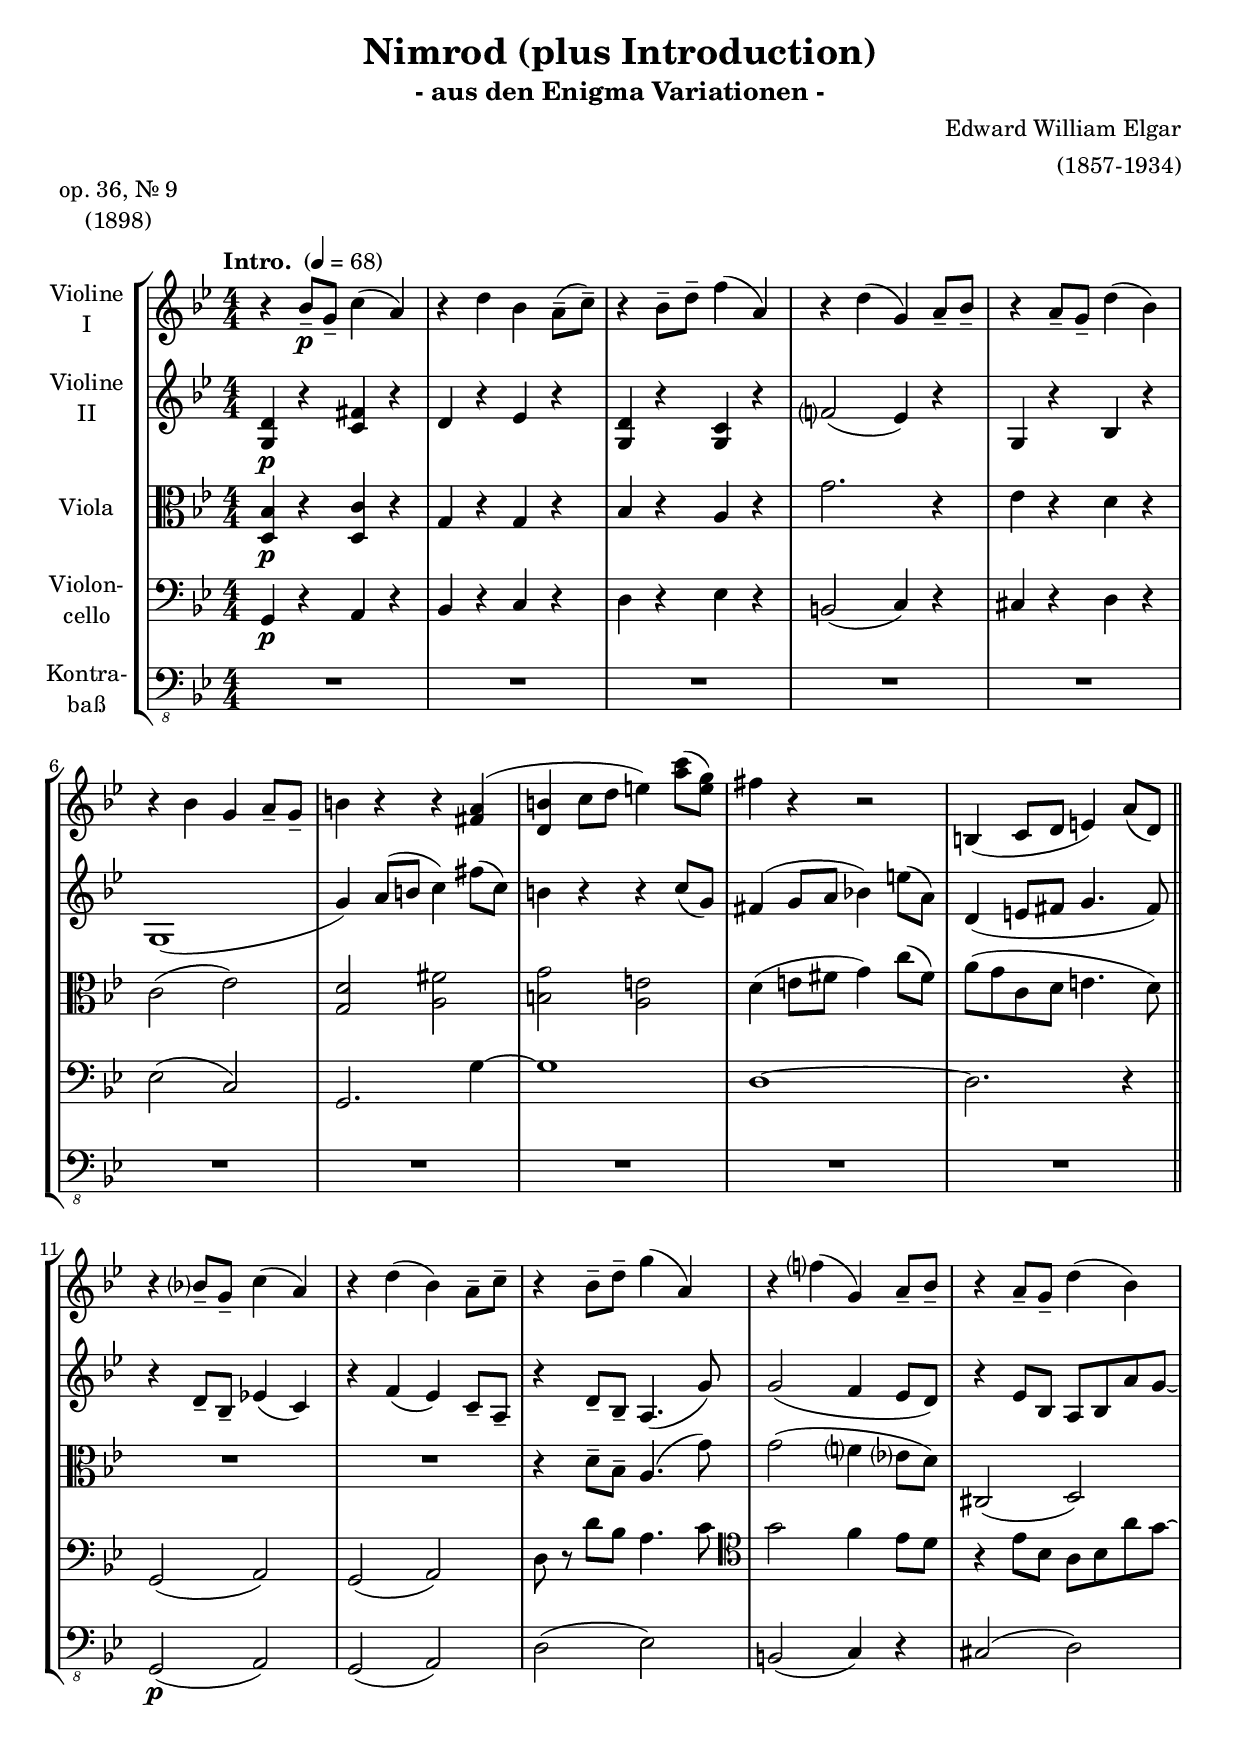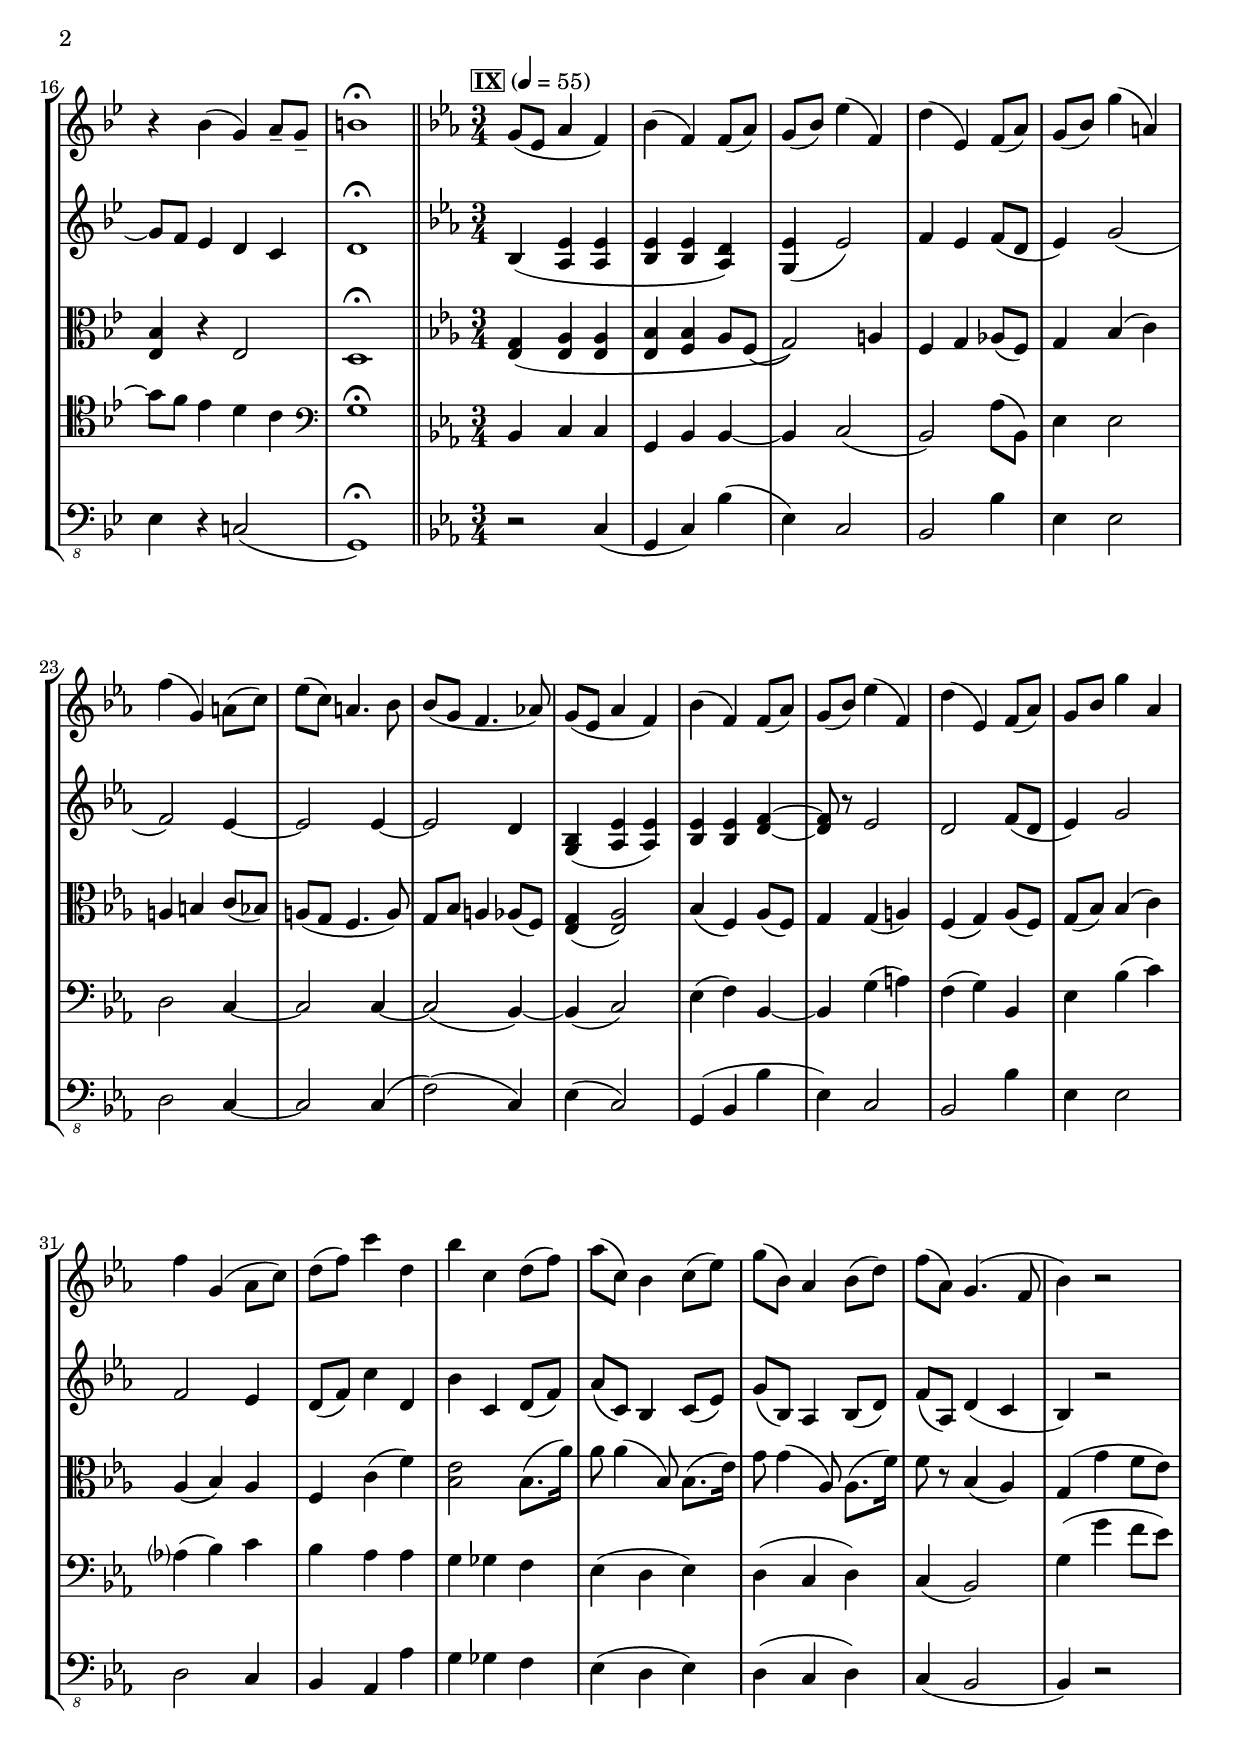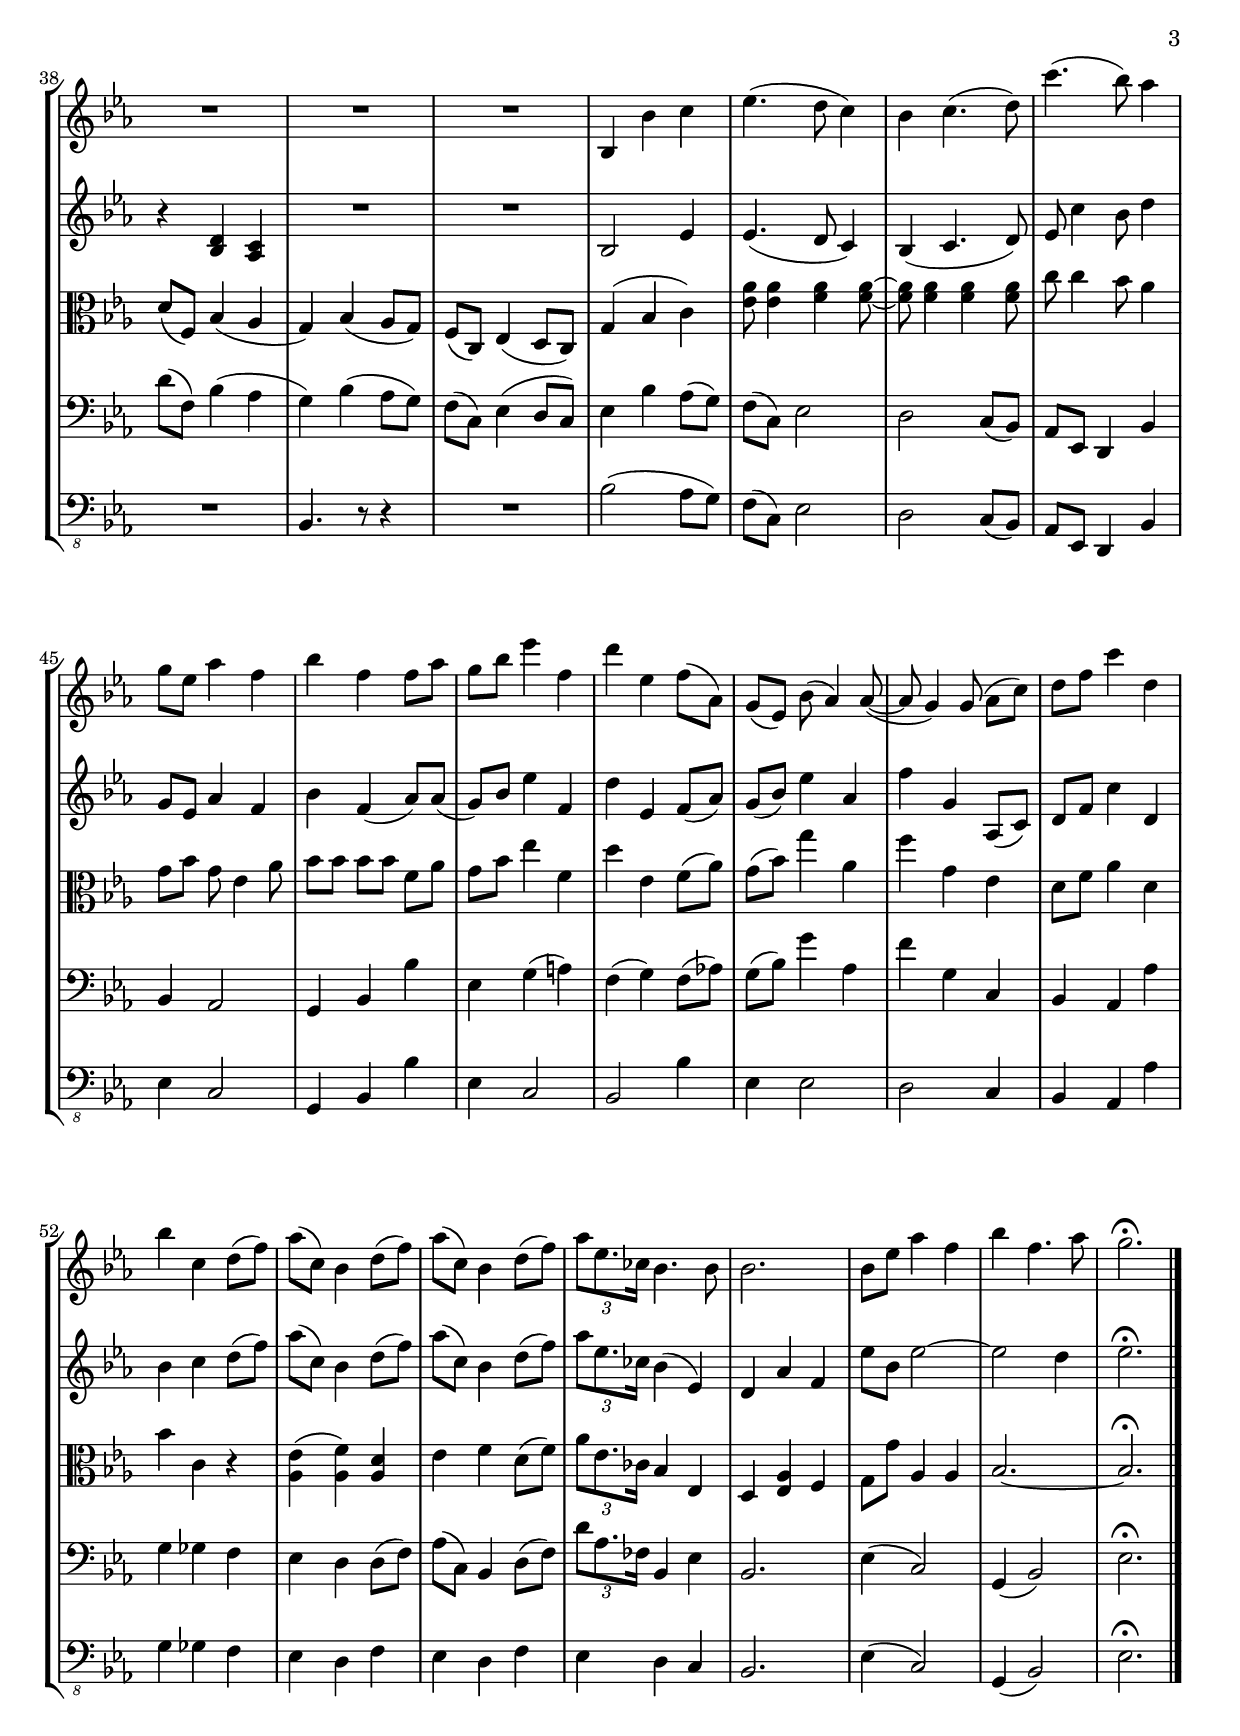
\version "2.16.2"
\include "deutsch.ly"
  
#(set-global-staff-size 20)

\header {
  title     = "Nimrod (plus Introduction)"
  subtitle  = "- aus den Enigma Variationen -"
  composer  = "Edward William Elgar"
  arranger  = "(1857-1934)"
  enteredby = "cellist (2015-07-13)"
  piece     = \markup \center-column { "op. 36, Nr. 9" "(1898)" }
}

voiceconsts = {
  \key g \minor
  \time 4/4
  \numericTimeSignature
  \compressFullBarRests
}

%minstr = "harpsichord"
mist = "string ensemble 1"
%minstr = "accordion"
miba = "drawbar organ"
mivc = "voice oohs"

introa = {           \tempo "Intro. "         4=68 }
introb = { \bar "||" \tempo \markup \box "IX" 4=55 \time 3/4 \key es \major }

va = \relative c'' {
  \voiceconsts

  \introa
  r4 b8--\p g-- c4( a)
  r d b a8(-- c)--
  r4 b8-- d-- f4( a,)
  r d( g,) a8-- b--
  r4 a8-- g-- d'4( b)
  r b g a8-- g--

  h4 r r <fis a>(
  <d h'> c'8 d e4) <a c>8( <e g>)
  fis4 r r2
  h,,4( c8 d e4) a8( d,) \bar "||"
  r4 b'?8-- g-- c4( a)

  r d( b) a8-- c--
  r4 b8-- d-- g4( a,)
  r f'?( g,) a8-- b--
  r4 a8-- g-- d'4( b)
  r b( g) a8-- g--

  h1\fermata \introb
  g8( es as4 f)
  b( f) f8( as)
  g( b) es4( f,)
  d'( es,) f8( as)
  g( b) g'4( a,)
  f'( g,) a8( c)

  es( c) a4. b8
  b( g f4. as!8)
  g( es as4 f)
  b( f) f8( as)
  g( b) es4( f,)
  d'( es,) f8( as)
  g b g'4 as,

  f' g,( as8 c)
  d( f) c'4 d,
  b' c, d8( f)
  as( c,) b4 c8( es)
  g( b,) as4 b8( d)
  f( as,) g4.( f8

  b4) r2
  R2.*3
  b,4 b' c
  es4.( d8 c4)
  b c4.( d8)

  c'4.( b8) as4
  g8 es as4 f
  b f f8 as
  g b es4 f,
  d' es, f8( as,)
  g[( es)] b'( as4) as8(~

  as g4) g8( as[ c])
  d f c'4 d,
  b' c, d8( f)
  as( c,) b4 d8( f)
  as( c,) b4 d8( f)
  \times 2/3 { as es8. ces16 } b4. b8
  b2.

  b8 es as4 f
  b f4. as8
  g2.\fermata \bar "|."
}

vb = \relative c' {
  \voiceconsts

  \introa
  <g d'>4\p r <c fis> r
  d r es r
  <g, d'> r <g c> r
  f'?2( es4) r
  g, r b r
  g1(

  g'4) a8( h c4) fis8( c)
  h4 r r c8( g)
  fis4( g8 a b!4) e8( a,)
  d,4( e8 fis g4. fis8) \bar "||"
  r4 d8-- b-- es!4( c)

  r f( es) c8-- a--
  r4 d8-- b-- a4.( g'8)
  g2( f4 es8 d)
  r4 es8 b a b a' g~
  g f es4 d c

  d1\fermata \introb
  b4( <as es'> <as es'>
  <b es> <b es> <as d>)
  <g es'>( es'2)
  f4 es f8( d
  es4) g2(
  f) es4~

  es2 es4~
  es2 d4
  <g, b>( <as es'> <as es'>)
  <b es> <b es> <d f>~
  <d f>8 r es2
  d f8( d
  es4) g2

  f es4
  d8( f) c'4 d,
  b' c, d8( f)
  as( c,) b4 c8( es)
  g( b,) as4 b8( d)
  f( as,) d4( c

  b) r2
  r4 <b d> <as c>
  R2.*2
  b2 es4
  es4.( d8 c4)
  b( c4. d8)

  es c'4 b8 d4
  g,8 es as4 f
  b f( as8) as(
  g) b es4 f,
  d' es, f8( as)
  g( b) es4 as,

  f' g, as,8( c)
  d f c'4 d,
  b' c d8( f)
  as( c,) b4 d8( f)
  as( c,) b4 d8( f)
  \times 2/3 { as es8. ces16 } b4( es,)
  d as' f

  es'8 b es2~
  es d4
  es2.\fermata \bar "|."
}

vc = \relative c {
  \voiceconsts
  \clef "alto"
  
  \introa
  <d b'>4\p r <d c'> r
  g r g r
  b r a r
  g'2. r4
  es r d r
  c2( es)

  <g, d'> <a fis'>
  <h g'> <a e'>
  d4( e8 fis g4) c8( fis,)
  a( g c, d e4. d8) \bar "||"

  R1*2
  r4 d8-- b-- a4.( g'8)
  g2( f?4 es?8 d)
  cis,2( d)
  <es b'>4 r es2

  d1\fermata \introb
  <es g>4( <es as> <es as>
  <es b'> <f b> as8 f\(
  g2\)) a4
  f g as!8( f)
  g4 b( c)
  a h c8( b)

  a( g f4. a8)
  g b a4 as8( f)
  <es g>4( <es as>2)
  b'4( f) as8( f)
  g4 g( a)
  f( g) as8( f)
  g( b) b4( c)

  as( b) as
  f c'( f)
  <b, es>2 b8.( as'16)
  as8 as4( b,8) b8.( es16)
  g8 g4( as,8) as8.( f'16)
  f8 r b,4( as)

  g( g' f8 es)
  d( f,) b4( as
  g) b( as8 g)
  f( c) es4( d8 c)
  g'4( b c)
  <es as>8 <es as>4 <f as> <f as>8~
  <f as> <f as>4 <f as> <f as>8

  c' c4 b8 as4
  g8[ b] g es4 as8
  b b b[ b] f as
  g b es4 f,
  d' es, f8( as)
  g( b) g'4 as,

  f' g, es
  d8 f as4 d,
  b' c, r
  <as es'>( <as f'>) <as d>
  es' f d8( f)
  \times 2/3 { as es8. ces16 } b4 es,
  d <es as> f

  g8 g' as,4 as
  b2.~
  b\fermata \bar "|."
}

vd = \relative c {
  \voiceconsts
  \clef "bass"
  
  \introa
  g4\p r a r
  b r c r
  d r es r
  h2( c4) r
  cis r d r
  es2( c)

  g2. g'4~
  g1
  d~
  d2. r4 \bar "||"
  g,2( a)

  g( a)
  d8 r d' b a4. c8 \clef "tenor"
  g'2 f4 es8 d
  r4 es8 b a b a' g~
  g f es4 d c \clef "bass"

  g1\fermata \introb
  b,4 c c
  g b b~
  b c2(
  b) as'8( b,)
  es4 es2
  d c4~

  c2 c4~
  c2( b4)~
  b( c2)
  es4( f) b,~
  b g'( a)
  f( g) b,
  es b'( c)

  as?( b) c
  b as as
  g ges f
  es( d es)
  d( c d)
  c( b2)

  g'4( g' f8 es)
  d( f,) b4( as
  g) b( as8 g)
  f( c) es4( d8 c)
  es4 b' as8( g)
  f( c) es2
  d c8( b)

  as es d4 b'
  b as2
  g4 b b'
  es, g( a)
  f( g) f8( as!)
  g( b) g'4 as,

  f' g, c,
  b as as'
  g ges f
  es d d8( f)
  as( c,) b4 d8( f)
  \times 2/3 { d' as8. fes16 } b,4 es
  b2.

  es4( c2)
  g4( b2)
  es2.\fermata \bar "|."
}

ve = \relative c, {
  \voiceconsts
  \clef "bass_8"
  
  \introa
  R1*10 \bar "||"
  g2(\p a)

  g( a)
  d( es)
  h( c4) r
  cis2( d)
  es4 r c!2(

  g1)\fermata \introb
  r2 c4(
  g c) b'(
  es,) c2
  b b'4
  es, es2
  d c4~

  c2 c4(
  f2)( c4)
  es( c2)
  g4( b b'
  es,) c2
  b b'4
  es, es2

  d c4
  b as as'
  g ges f
  es( d es)
  d( c d)
  c( b2

  b4) r2
  R2.
  b4. r8 r4
  R2.
  b'2( as8 g)
  f( c) es2
  d c8( b)

  as es d4 b'
  es c2
  g4 b b'
  es, c2
  b b'4
  es, es2

  d c4
  b as as'
  g ges f
  es d f
  es d f
  es d c
  b2.

  es4( c2)
  g4( b2)
  es2.\fermata \bar "|."
}


music = \new StaffGroup <<
      \new Staff {
	\set Staff.midiInstrument = \mist
	\set Staff.instrumentName = \markup \center-column { "Violine" "I" }
	\transpose g g { \va }
      }

      \new Staff {
	\set Staff.midiInstrument = \mist
	\set Staff.instrumentName = \markup \center-column { "Violine" "II" }
	\transpose g g { \vb }
      }

      \new Staff {
	\set Staff.midiInstrument = \mist
	\set Staff.instrumentName = \markup \center-column { "Viola" }
	\transpose g g { \vc }
      }

      \new Staff {
	\set Staff.midiInstrument = \miba
	\set Staff.instrumentName = \markup \center-column { "Violon-" "cello" }
	\transpose g g { \vd }
      }

      \new Staff {
	\set Staff.midiInstrument = \miba
	\set Staff.instrumentName = \markup \center-column { "Kontra-" "baß" }
	\transpose g g { \ve }
      }
>>

\book {
  \score {
    \music
    \layout {}
  }

  \score {
    \unfoldRepeats \music

    \midi {
      \context {
        \Score
      }
    }
  }
}
